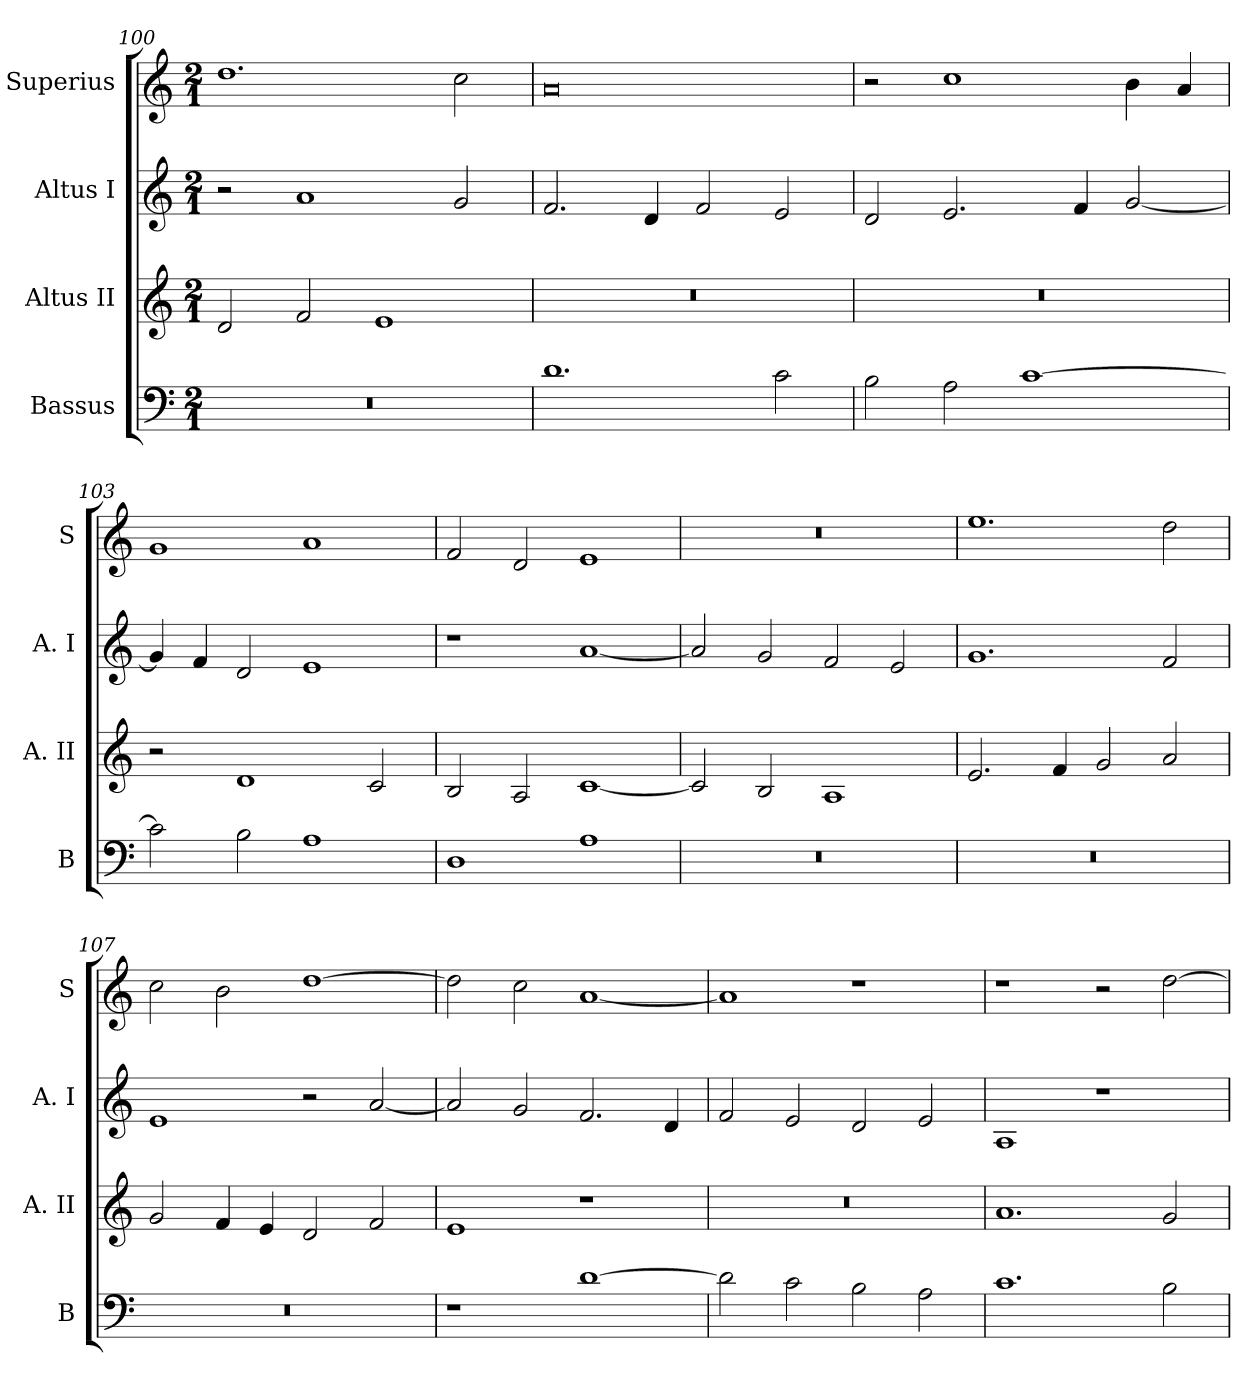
**kern	**kern	**kern	**kern
*part4	*part3	*part2	*part1
*staff4	*staff3	*staff2	*staff1
*I"Bassus	*I"Altus II	*I"Altus I	*I"Superius
*I'B	*I'A. II	*I'A. I	*I'S
*clefF4	*clefG2	*clefG2	*clefG2
*k[]	*k[]	*k[]	*k[]
*C:	*C:	*C:	*C:
*M2/1	*M2/1	*M2/1	*M2/1
=100	=100	=100	=100
0r	2d	2r	1.dd
.	2f	1a	.
.	1e	.	.
.	.	2g	2cc
=101	=101	=101	=101
1.d	0r	2.f	0a
.	.	4d	.
.	.	2f	.
2c	.	2e	.
=102	=102	=102	=102
2B	0r	2d	2r
2A	.	2.e	1cc
[1c	.	.	.
.	.	4f	.
.	.	[2g	4b
.	.	.	4a
=103	=103	=103	=103
2c]	2r	4g]	1g
.	.	4f	.
2B	1d	2d	.
1A	.	1e	1a
.	2c	.	.
=104	=104	=104	=104
1D	2B	1r	2f
.	2A	.	2d
1A	[1c	[1a	1e
=105	=105	=105	=105
0r	2c]	2a]	0r
.	2B	2g	.
.	1A	2f	.
.	.	2e	.
=106	=106	=106	=106
0r	2.e	1.g	1.ee
.	4f	.	.
.	2g	.	.
.	2a	2f	2dd
=107	=107	=107	=107
0r	2g	1e	2cc
.	4f	.	2b
.	4e	.	.
.	2d	2r	[1dd
.	2f	[2a	.
=108	=108	=108	=108
1r	1e	2a]	2dd]
.	.	2g	2cc
[1d	1r	2.f	[1a
.	.	4d	.
=109	=109	=109	=109
2d]	0r	2f	1a]
2c	.	2e	.
2B	.	2d	1r
2A	.	2e	.
=110	=110	=110	=110
1.c	1.a	1A	1r
.	.	1r	2r
2B	2g	.	[2dd
=	=	=	=
*-	*-	*-	*-
